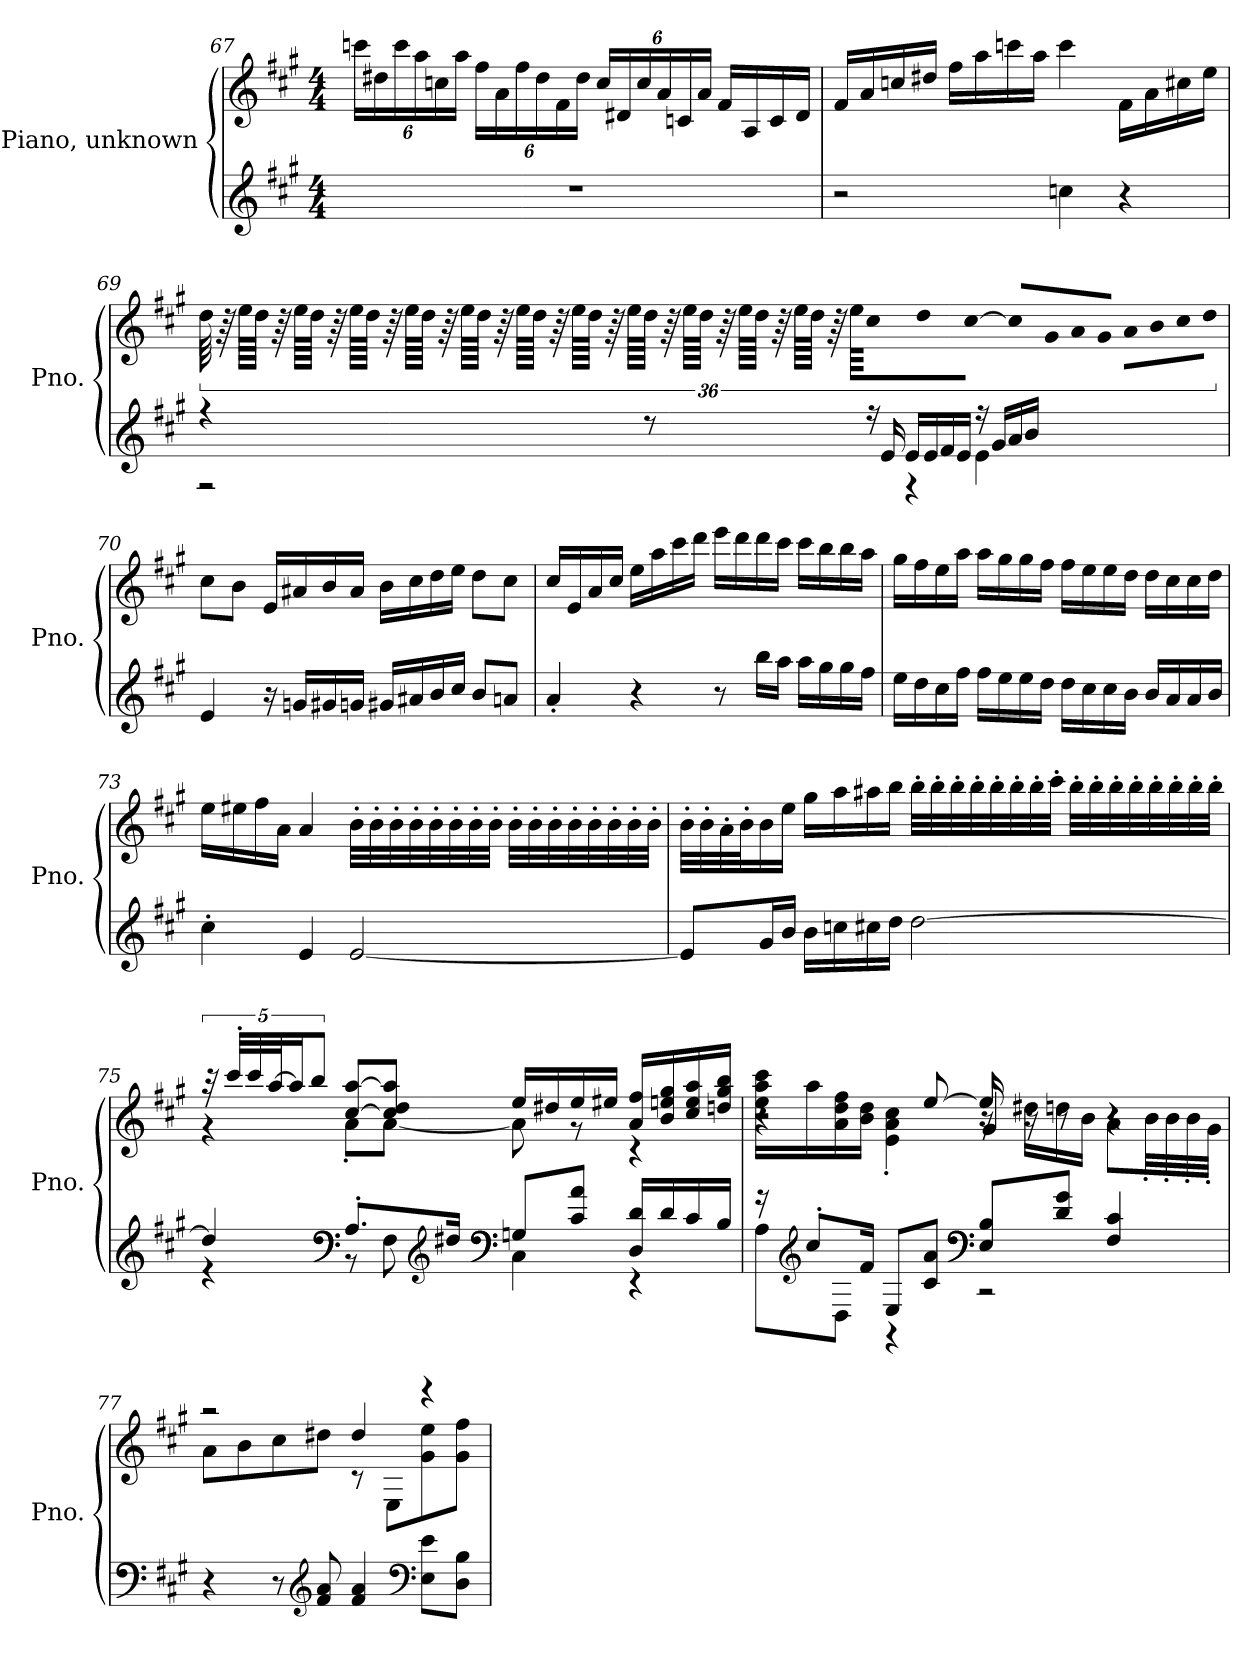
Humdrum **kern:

**kern	**kern
*part1	*part1
*staff2	*staff1
*I"Piano, unknown	*
*I'Pno.	*
!!LO:LB:g=z
*clefG2	*clefG2
*k[f#c#g#]	*k[f#c#g#]
*M4/4	*M4/4
*	*Xbrackettup
=67	=67
1r	24cccn\LL
.	24dd#X\
.	24ccc\
.	24aa\
.	24ccn\
.	24aa\JJ
.	24ff#\LL
.	24a\
.	24ff#\
.	24dd#\
.	24f#\
.	24dd#\JJ
.	24cc/LL
.	24d#X/
.	24cc/
.	24a/
.	24cn/
.	24a/JJ
.	16f#/LL
.	16A/
.	16c/
.	16d#/JJ
=68	=68
2r	16f#/LL
.	16a/
.	16ccn/
.	16dd#X/JJ
.	16ff#\LL
.	16aa\
.	16cccn\
.	16aa\JJ
4ccn\	4ccc\
4r	16f#\LL
.	16a\
.	16cc#X\
.	16ee\JJ
!!LO:PB:g=z
=69	=69
*^	*
*	*	*brackettup
4r	2r	96dd\
.	.	96r
.	.	96ee\LLLL
.	.	96dd\JJJJ
.	.	96r
.	.	96ee\LLLL
.	.	96dd\JJJJ
.	.	96r
.	.	96ee\LLLL
.	.	96dd\JJJJ
.	.	96r
.	.	96ee\LLLL
.	.	96dd\JJJJ
.	.	96r
.	.	96ee\LLLL
.	.	96dd\JJJJ
.	.	96r
.	.	96ee\LLLL
.	.	96dd\JJJJ
.	.	96r
.	.	96ee\LLLL
.	.	96dd\JJJJ
.	.	96r
.	.	96ee\LLLL
8r	.	96dd\JJJJ
.	.	96r
.	.	96ee\LLLL
.	.	96dd\JJJJ
.	.	96r
.	.	96ee\LLLL
.	.	96dd\JJJJ
.	.	96r
.	.	96ee\LLLL
.	.	96dd\JJJJ
.	.	96r
.	.	96ee\KLLL
16r	.	32cc#\
.	.	32dd\J
16e/	.	[16cc#\JJ
16e/LL	4r	16cc#/LL]
16e/	.	16g#/
16f#/	.	16a/
16e/JJ	.	16g#/JJ
16r	4e\	16a\LL
16g#/LL	.	16b\
16a/	.	16cc#\
16b/JJ	.	16dd\JJ
*v	*v	*
!!LO:LB:g=z
=70	=70
4e/	8cc#\L
.	8b\J
16r	16e/LL
16gn/LL	16a#X/
16g#X/	16b/
16gn/JJ	16a#/JJ
16g#X/LL	16b\LL
16a#X/	16cc#\
16b/	16dd\
16cc#/JJ	16ee\JJ
8b/L	8dd\L
8an/J	8cc#\J
=71	=71
4a'/	16cc#/LL
.	16e/
.	16a/
.	16cc#/JJ
4r	16ee\LL
.	16aa\
.	16ccc#\
.	16ddd\JJ
8r	16eee\LL
.	16ddd\
16bb\LL	16ddd\
16aa\JJ	16ccc#\JJ
16aa\LL	16ccc#\LL
16gg#\	16bb\
16gg#\	16bb\
16ff#\JJ	16aa\JJ
!!LO:LB:g=z
=72	=72
16ee\LL	16gg#\LL
16dd\	16ff#\
16cc#\	16ee\
16ff#\JJ	16aa\JJ
16ff#\LL	16aa\LL
16ee\	16gg#\
16ee\	16gg#\
16dd\JJ	16ff#\JJ
16dd\LL	16ff#\LL
16cc#\	16ee\
16cc#\	16ee\
16b\JJ	16dd\JJ
16b/LL	16dd\LL
16a/	16cc#\
16a/	16cc#\
16b/JJ	16dd\JJ
=73	=73
4cc#'\	16ee\LL
.	16ee#X\
.	16ff#\
.	16a\JJ
4e/	4a/
[2e/	32b'\LLL
.	32b'\
.	32b'\
.	32b'\
.	32b'\
.	32b'\
.	32b'\
.	32b'\JJJ
.	32b'\LLL
.	32b'\
.	32b'\
.	32b'\
.	32b'\
.	32b'\
.	32b'\
.	32b'\JJJ
!!LO:LB:g=z
=74	=74
8e/L]	32b'\LLL
.	32b'\
.	32a'\
.	32b'\J
16g#/L	16b\
16b/JJ	16ee\JJ
16b\LL	16gg#\LL
16ccn\	16aa\
16cc#X\	16aa#X\
16dd\JJ	16bb\JJ
[2dd\	32bb'\LLL
.	32bb'\
.	32bb'\
.	32bb'\
.	32bb'\
.	32bb'\
.	32bb'\
.	32ccc#'\JJJ
.	32bb'\LLL
.	32bb'\
.	32bb'\
.	32bb'\
.	32bb'\
.	32bb'\
.	32bb'\
.	32bb'\JJJ
!!LO:LB:g=z
=75	=75
*^	*^
4dd/]	4r	40r	4r
.	.	40ccc#'/LLL	.
.	.	40ccc#/	.
.	.	[40aa/J	.
.	.	20aa/J]	.
.	.	10bb/J	.
*clefF4	*	*	*
8.A'/L	8r	[8cc#/ [8aa/L	8a'\L
.	8F#\	8cc#/] 8dd/ 8aa/]J	[8a\J
*clefG2	*	*	*
16dd#X/Jk	.	.	.
*clefF4	*	*	*
8Gn/L	4C#\	16ee/LL	8a\]
.	.	16dd#X/	.
8c#/ 8a/J	.	16ee/	8r
.	.	16ee#X/JJ	.
16D/ 16d/LL	4r	16a/ 16ff#/LL	4r
16d/	.	16b/ 16een/ 16gg#/	.
16c#/	.	16cc#/ 16ee/ 16aa/	.
16B/JJ	.	16ddn/ 16gg#/ 16bb/JJ	.
!!LO:LB:g=z
=76	=76	=76	=76
*	*	*	*^
16r	8A\L	4r	16ee\ 16aa\ 16ccc#\LL	2r
*clefG2	*	*	*	*
8cc#'/L	.	.	16aa\	.
.	8D\J	.	16a\ 16dd\ 16ff#\	.
16f#/Jk	.	.	16b\ 16dd\JJ	.
8E/L	4r	8r	4e\' 4a\' 4cc#\'	.
8c#/ 8a/J	.	[8ee/	.	.
*clefF4	*	*	*	*
8E/ 8B/L	2r	16ee/]	16r	4g#'/
.	.	16r	16dd#X\LL	.
8d/ 8g#/J	.	8r	16ddn\	.
.	.	.	16b\JJ	.
4F#/ 4c#/	.	4r	8a\L	4r
.	.	.	32b'\LL	.
.	.	.	32b'\	.
.	.	.	32b'\	.
.	.	.	32g#'\JJJ	.
*v	*v	*	*	*
*	*	*v	*v
=77	=77	=77
4r	2r	8a\L
.	.	8b\
8r	.	8cc#\
*clefG2	*	*
8f#/ 8a/	.	8dd#X\J
4f#/ 4a/	4dd#/	8r
.	.	8E\L
*clefF4	*	*
8E\ 8e\L	4r	8g#\ 8ee\
8D\ 8B\J	.	8g#\ 8ff#\J
*	*v	*v
=	=
*-	*-
